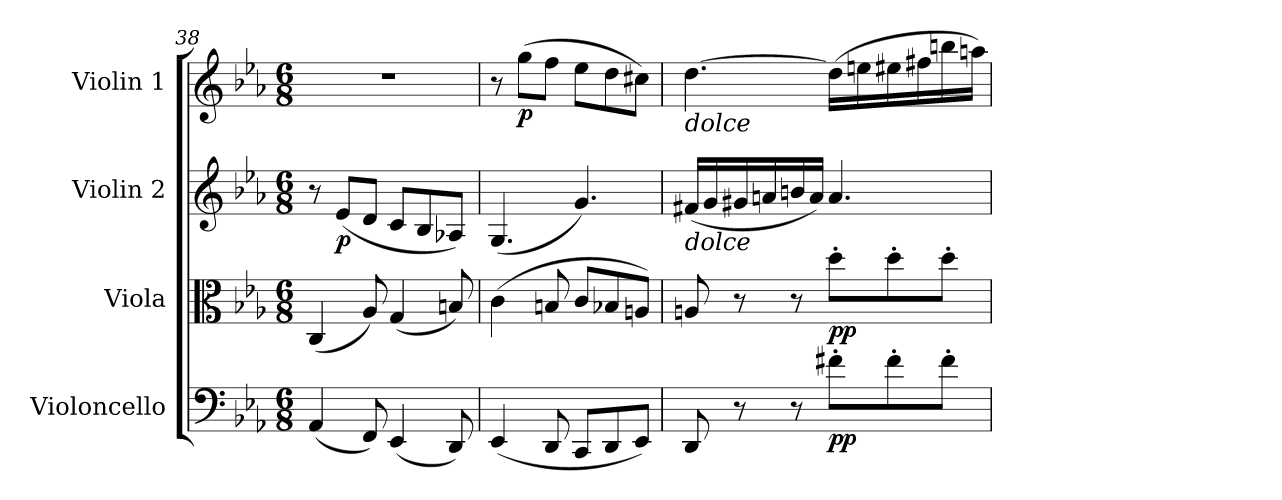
**kern	**dynam	**kern	**dynam	**kern	**dynam	**kern	**dynam
*part4	*part4	*part3	*part3	*part2	*part2	*part1	*part1
*staff4	*staff4	*staff3	*staff3	*staff2	*staff2	*staff1	*staff1
*I"Violoncello	*	*I"Viola	*	*I"Violin 2	*	*I"Violin 1	*
*I'Vc	*	*I'Vla	*	*I'Vln	*	*I'Vln	*
*clefF4	*	*clefC3	*	*clefG2	*	*clefG2	*
*k[b-e-a-]	*	*k[b-e-a-]	*	*k[b-e-a-]	*	*k[b-e-a-]	*
*M6/8	*	*M6/8	*	*M6/8	*	*M6/8	*
=38	=38	=38	=38	=38	=38	=38	=38
(4AA-/	.	(4C/	.	8r	.	2.r	.
!	!	!	!	!	!LO:DY:b	!	!
.	.	.	.	(8e-/L	p	.	.
8FF/)	.	8A-/)	.	8d/J	.	.	.
(4EE-/	.	(4G/	.	8c/L	.	.	.
.	.	.	.	8B-/	.	.	.
8DD/)	.	8Bn/)	.	8A-X/J)	.	.	.
=39	=39	=39	=39	=39	=39	=39	=39
(4EE-/	.	(4c\	.	(4.G/	.	8r	.
!	!	!	!	!	!	!	!LO:DY:b
.	.	.	.	.	.	(>8gg\L	p
8DD/	.	8Bn/	.	.	.	8ff\J	.
8CC/L	.	8c/L	.	4.g/)	.	8ee-\L	.
8DD/	.	8B-X/	.	.	.	8dd\	.
8EE-/J)	.	8An/J)	.	.	.	8cc#X\J)	.
!!LO:PB:g=z
=40	=40	=40	=40	=40	=40	=40	=40
!	!	!	!	!	!	!LO:TX:b:i:t=dolce	!
!	!	!	!	!LO:TX:b:i:t=dolce	!	!	!
8DD/	.	8An/	.	(16f#X/LL	.	[>4.dd\	.
.	.	.	.	16g/	.	.	.
8r	.	8r	.	16g#X/	.	.	.
.	.	.	.	16an/	.	.	.
8r	.	8r	.	16bn/	.	.	.
.	.	.	.	16a/JJ)	.	.	.
!	!LO:DY:b	!	!LO:DY:b	!	!	!	!
8f#X'\L	pp	8dd'\L	pp	4.a/	.	(>16dd\LL]	.
.	.	.	.	.	.	16een\	.
8f#'\	.	8dd'\	.	.	.	16ee#X\	.
.	.	.	.	.	.	16ff#X\	.
8f#'\J	.	8dd'\J	.	.	.	16bbn\	.
.	.	.	.	.	.	16aan\JJ)	.
=	=	=	=	=	=	=	=
*-	*-	*-	*-	*-	*-	*-	*-
